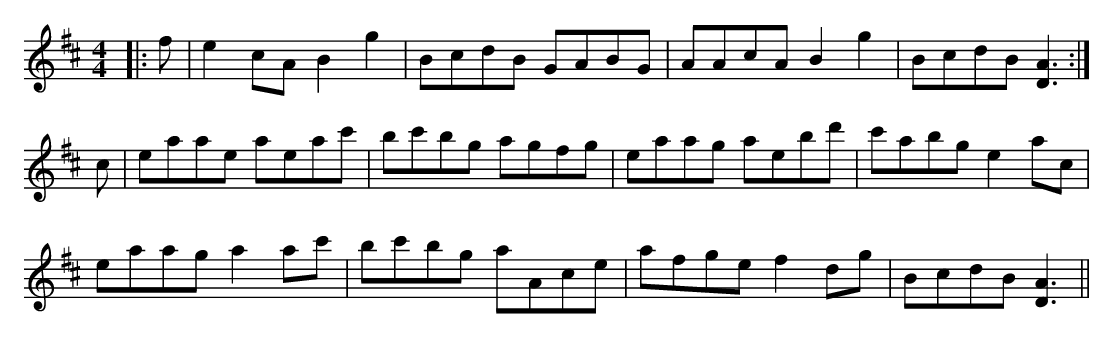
X:1
M:4/4
K:Amix
|:f|e2 cA B2 g2|BcdB GABG|AAcA B2 g2| BcdB [D3A3]:|
c|eaae aeac'|bc'bg agfg|eaag aebd'|c'abg e2 ac|
eaag a2 ac'|bc'bg aAce|afge f2 dg|BcdB [D3A3]||
